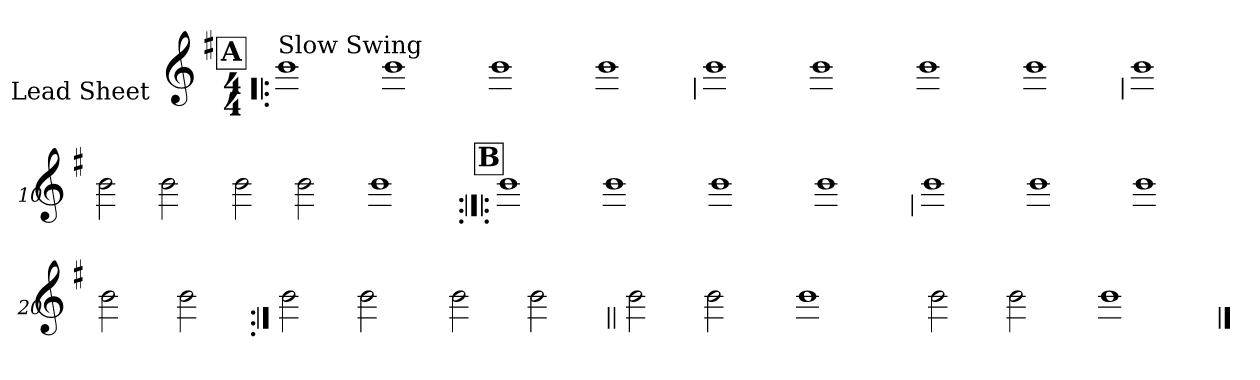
**kern
*part1
*staff1
*I"Lead Sheet
*stria0
*clefG2
*k[f#]
*G:
*M4/4
!!LO:REH:place=s1:a:t=A
=1!|:
!LO:TX:a:t=Slow Swing
1b
=2-
1b
=3-
1b
=4-
1b
!!LO:LB:g=z
=5
1b
=6-
1b
=7-
1b
=8-
1b
!!LO:LB:g=z
=9
1b
=10-
2b
2b
=11-
2b
2b
=12-
1b
!!LO:LB:g=z
!!LO:REH:place=s1:a:t=B
=13:|!|:
1b
=14-
1b
=15-
1b
=16-
1b
!!LO:LB:g=z
=17
1b
=18-
1b
=19-
1b
=20-
2b
2b
!!LO:LB:g=z
=21:|!
2b
2b
=22-
2b
2b
!!LO:LB:g=z
=23||
2b
2b
=24-
1b
=25-
2b
2b
=26-
1b
==
*-
